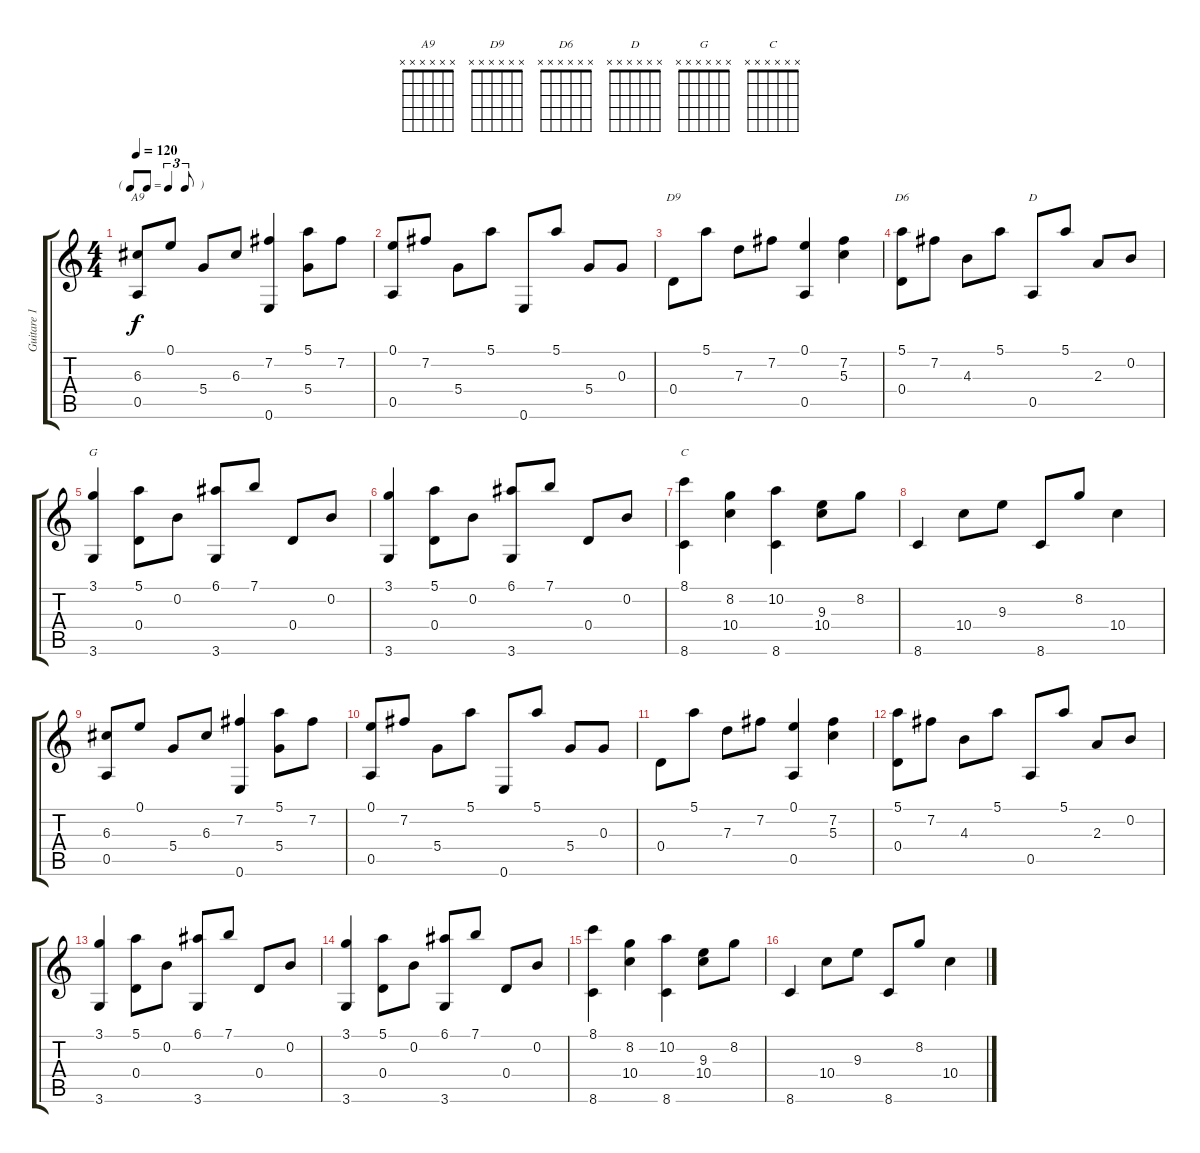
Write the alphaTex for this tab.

\track ("Guitare 1" "Guitare 1") {instrument acousticguitarsteel}
\staff {score tabs}
\tuning (E4 B3 G3 D3 A2 E2) {hide}
\chord ("A9" x x x x x x) {firstfret 0}
\chord ("D9" x x x x x x) {firstfret 0}
\chord ("D6" x x x x x x) {firstfret 0}
\chord ("D" x x x x x x) {firstfret 0}
\chord ("G" x x x x x x) {firstfret 0}
\chord ("C" x x x x x x) {firstfret 0}
\ts (4 4)
\tf triplet8th
\tempo 120
\clef g2
\ks c
(6.3 0.5).8{ch "A9" dy f} 0.1.8 5.4.8 6.3.8 (7.2 0.6).4 (5.1 5.4).8 7.2.8 |
(0.1 0.5).8 7.2.8 5.4.8 5.1.8 0.6.8 5.1.8 5.4.8 0.3.8 |
0.4.8{ch "D9"} 5.1.8 7.3.8 7.2.8 (0.1 0.5).4 (7.2 5.3).4 |
(5.1 0.4).8{ch "D6"} 7.2.8 4.3.8 5.1.8 0.5.8{ch "D"} 5.1.8 2.3.8 0.2.8 |
(3.1 3.6).4{ch "G"} (5.1 0.4).8 0.2.8 (6.1 3.6).8 7.1.8 0.4.8 0.2.8 |
(3.1 3.6).4 (5.1 0.4).8 0.2.8 (6.1 3.6).8 7.1.8 0.4.8 0.2.8 |
(8.1 8.6).4{ch "C"} (8.2 10.4).4 (10.2 8.6).4 (9.3 10.4).8 8.2.8 |
8.6.4 10.4.8 9.3.8 8.6.8 8.2.8 10.4.4 |
(6.3 0.5).8 0.1.8 5.4.8 6.3.8 (7.2 0.6).4 (5.1 5.4).8 7.2.8 |
(0.1 0.5).8 7.2.8 5.4.8 5.1.8 0.6.8 5.1.8 5.4.8 0.3.8 |
0.4.8 5.1.8 7.3.8 7.2.8 (0.1 0.5).4 (7.2 5.3).4 |
(5.1 0.4).8 7.2.8 4.3.8 5.1.8 0.5.8 5.1.8 2.3.8 0.2.8 |
(3.1 3.6).4 (5.1 0.4).8 0.2.8 (6.1 3.6).8 7.1.8 0.4.8 0.2.8 |
(3.1 3.6).4 (5.1 0.4).8 0.2.8 (6.1 3.6).8 7.1.8 0.4.8 0.2.8 |
(8.1 8.6).4 (8.2 10.4).4 (10.2 8.6).4 (9.3 10.4).8 8.2.8 |
8.6.4 10.4.8 9.3.8 8.6.8 8.2.8 10.4.4
